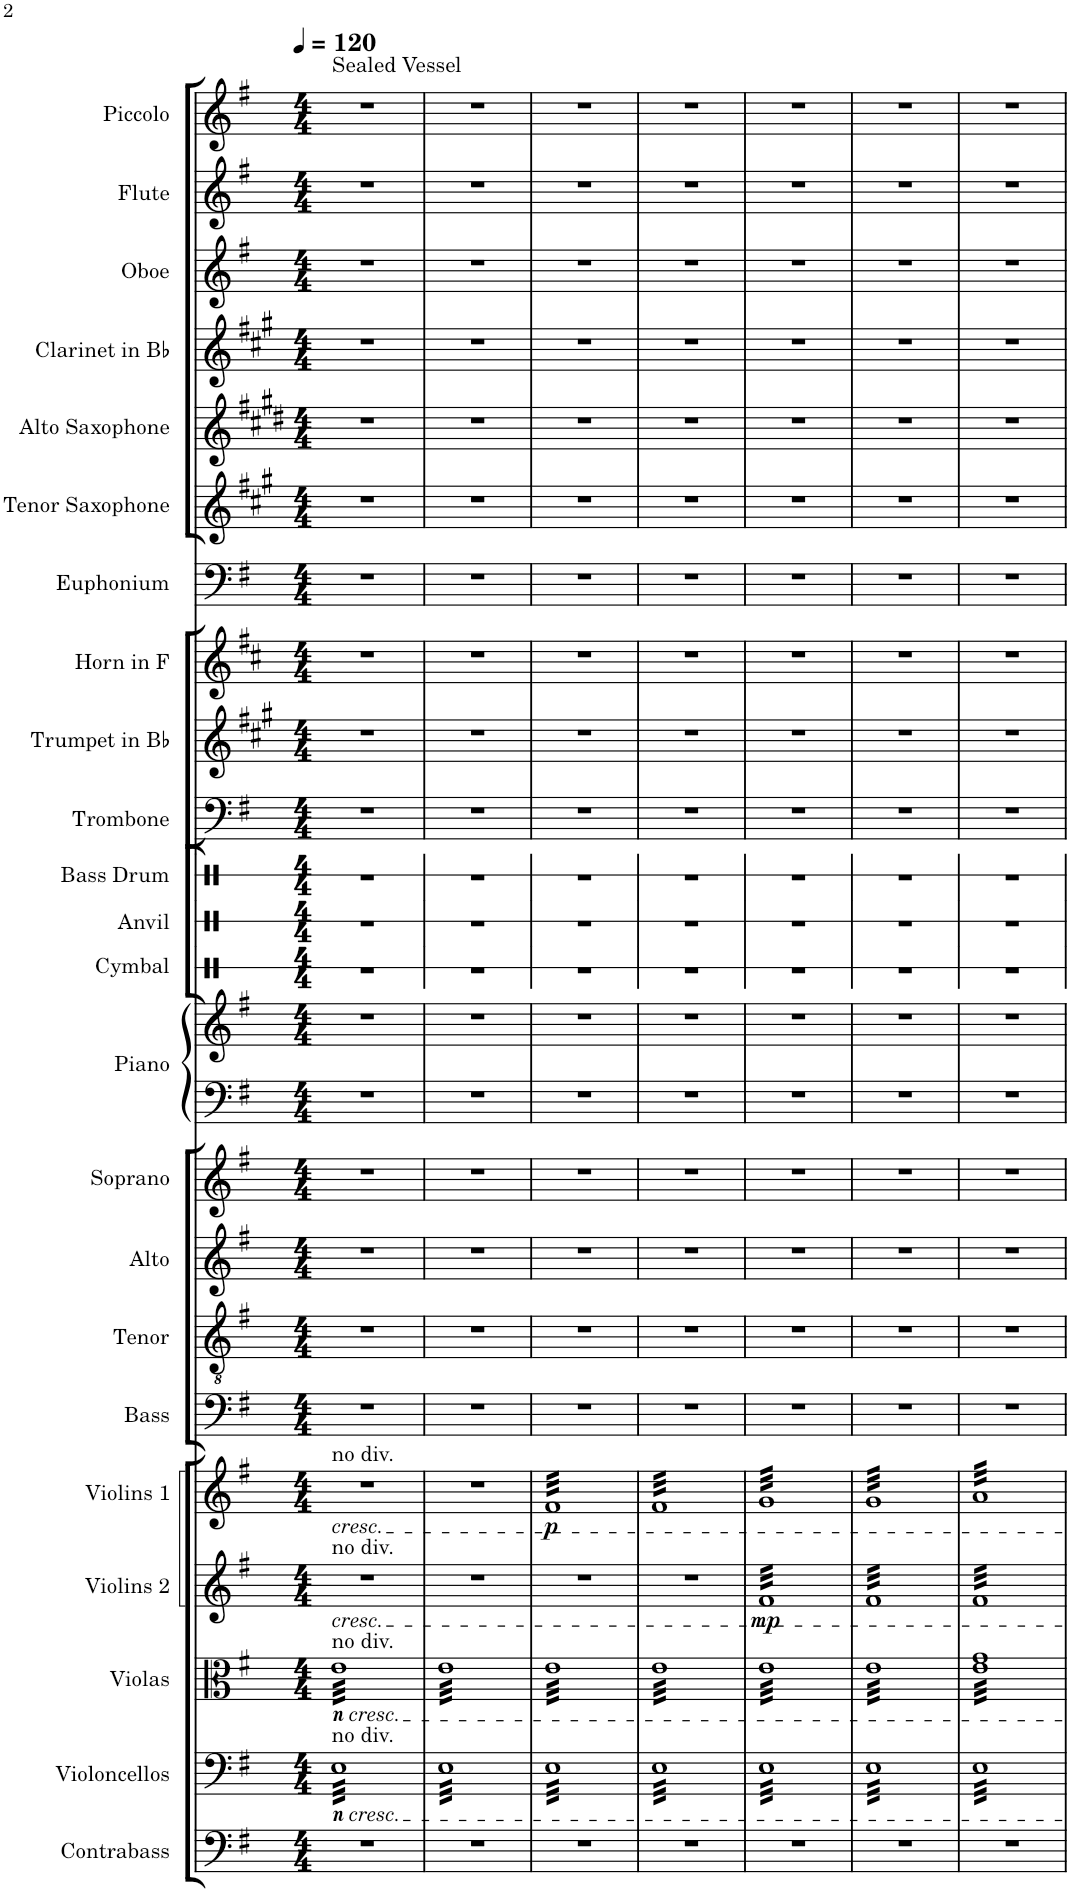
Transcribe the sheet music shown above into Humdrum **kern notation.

**kern	**kern	**dynam	**kern	**dynam	**kern	**dynam	**kern	**dynam	**kern	**kern	**kern	**kern	**kern	**kern	**kern	**kern	**kern	**kern	**kern	**kern	**kern	**kern	**kern	**kern	**kern	**kern	**kern
*part23	*part22	*part22	*part21	*part21	*part20	*part20	*part19	*part19	*part18	*part17	*part16	*part15	*part14	*part14	*part13	*part12	*part11	*part10	*part9	*part8	*part7	*part6	*part5	*part4	*part3	*part2	*part1
*staff24	*staff23	*staff23	*staff22	*staff22	*staff21	*staff21	*staff20	*staff20	*staff19	*staff18	*staff17	*staff16	*staff15	*staff14	*staff13	*staff12	*staff11	*staff10	*staff9	*staff8	*staff7	*staff6	*staff5	*staff4	*staff3	*staff2	*staff1
*I"Contrabass	*I"Violoncellos	*	*I"Violas	*	*I"Violins 2	*	*I"Violins 1	*	*I"Bass	*I"Tenor	*I"Alto	*I"Soprano	*I"Piano	*	*I"Cymbal	*I"Anvil	*I"Bass Drum	*I"Trombone	*I"Trumpet in Bb	*I"Horn in F	*I"Euphonium	*I"Tenor Saxophone	*I"Alto Saxophone	*I"Clarinet in Bb	*I"Oboe	*I"Flute	*I"Piccolo
*I'Cb.	*I'Vcs.	*	*I'Vlas.	*	*I'Vlns. 2	*	*I'Vlns. 1	*	*I'B.	*I'T.	*I'A.	*I'S.	*I'Pno.	*	*I'Cym.	*I'Anv.	*I'BD	*I'Tbn.	*I'Tpt. in Bb	*I'Hn. in F	*I'Euph.	*I'T. Sax.	*I'A. Sax.	*I'Cl. in Bb	*I'Ob.	*I'Fl.	*I'Picc.
*	*	*	*	*	*	*	*	*	*	*	*	*	*	*	*stria1	*stria1	*stria1	*	*	*	*	*	*	*	*	*	*
*clefF4	*clefF4	*	*clefC3	*	*clefG2	*	*clefG2	*	*clefF4	*clefGv2	*clefG2	*clefG2	*clefF4	*clefG2	*clefX	*clefX	*clefX	*clefF4	*clefG2	*clefG2	*clefF4	*clefG2	*clefG2	*clefG2	*clefG2	*clefG2	*clefG2
*Trd7c12	*	*	*	*	*	*	*	*	*	*	*	*	*	*	*	*	*	*	*Trd1c2	*Trd4c7	*	*Trd8c14	*Trd5c9	*Trd1c2	*	*	*Trd-7c-12
*k[f#]	*k[f#]	*	*k[f#]	*	*k[f#]	*	*k[f#]	*	*k[f#]	*k[f#]	*k[f#]	*k[f#]	*k[f#]	*k[f#]	*k[]	*k[]	*k[]	*k[f#]	*k[f#c#g#]	*k[f#c#]	*k[f#]	*k[f#c#g#]	*k[f#c#g#d#]	*k[f#c#g#]	*k[f#]	*k[f#]	*k[f#]
*M4/4	*M4/4	*	*M4/4	*	*M4/4	*	*M4/4	*	*M4/4	*M4/4	*M4/4	*M4/4	*M4/4	*M4/4	*M4/4	*M4/4	*M4/4	*M4/4	*M4/4	*M4/4	*M4/4	*M4/4	*M4/4	*M4/4	*M4/4	*M4/4	*M4/4
*MM120	*MM120	*	*MM120	*	*MM120	*	*MM120	*	*MM120	*MM120	*MM120	*MM120	*MM120	*MM120	*MM120	*MM120	*MM120	*MM120	*MM120	*MM120	*MM120	*MM120	*MM120	*MM120	*MM120	*MM120	*MM120
=1	=1	=1	=1	=1	=1	=1	=1	=1	=1	=1	=1	=1	=1	=1	=1	=1	=1	=1	=1	=1	=1	=1	=1	=1	=1	=1	=1
!	!	!	!	!	!	!	!	!	!	!	!	!	!	!	!	!	!	!	!	!	!	!	!	!	!	!	!LO:TX:a:t=Sealed Vessel
!	!	!	!	!	!	!	!LO:TX:a:t=no div.	!	!	!	!	!	!	!	!	!	!	!	!	!	!	!	!	!	!	!	!
!	!	!	!	!	!	!	!LO:TX:b:i:t=cresc.	!	!	!	!	!	!	!	!	!	!	!	!	!	!	!	!	!	!	!	!
!	!	!	!	!	!LO:TX:a:t=no div.	!	!	!	!	!	!	!	!	!	!	!	!	!	!	!	!	!	!	!	!	!	!
!	!	!	!	!	!LO:TX:b:i:t=cresc.	!	!	!	!	!	!	!	!	!	!	!	!	!	!	!	!	!	!	!	!	!	!
!	!	!	!LO:TX:a:t=no div.	!	!	!	!	!	!	!	!	!	!	!	!	!	!	!	!	!	!	!	!	!	!	!	!
!	!	!	!LO:TX:b:i:t=cresc.	!	!	!	!	!	!	!	!	!	!	!	!	!	!	!	!	!	!	!	!	!	!	!	!
!	!LO:TX:a:t=no div.	!	!	!	!	!	!	!	!	!	!	!	!	!	!	!	!	!	!	!	!	!	!	!	!	!	!
!	!LO:TX:b:i:t=cresc.	!	!	!	!	!	!	!	!	!	!	!	!	!	!	!	!	!	!	!	!	!	!	!	!	!	!
!	!	!LO:DY:b	!	!LO:DY:b	!	!	!	!	!	!	!	!	!	!	!	!	!	!	!	!	!	!	!	!	!	!	!
*	*tremolo	*	*	*	*	*	*	*	*	*	*	*	*	*	*	*	*	*	*	*	*	*	*	*	*	*	*
*	*	*	*tremolo	*	*	*	*	*	*	*	*	*	*	*	*	*	*	*	*	*	*	*	*	*	*	*	*
1r	32ELLL	other-dynamics	32eLLL	other-dynamics	1r	.	1r	.	1r	1r	1r	1r	1r	1r	1r	1r	1r	1r	1r	1r	1r	1r	1r	1r	1r	1r	1r
.	32E	.	32e	.	.	.	.	.	.	.	.	.	.	.	.	.	.	.	.	.	.	.	.	.	.	.	.
.	32E	.	32e	.	.	.	.	.	.	.	.	.	.	.	.	.	.	.	.	.	.	.	.	.	.	.	.
.	32E	.	32e	.	.	.	.	.	.	.	.	.	.	.	.	.	.	.	.	.	.	.	.	.	.	.	.
.	32E	.	32e	.	.	.	.	.	.	.	.	.	.	.	.	.	.	.	.	.	.	.	.	.	.	.	.
.	32E	.	32e	.	.	.	.	.	.	.	.	.	.	.	.	.	.	.	.	.	.	.	.	.	.	.	.
.	32E	.	32e	.	.	.	.	.	.	.	.	.	.	.	.	.	.	.	.	.	.	.	.	.	.	.	.
.	32E	.	32e	.	.	.	.	.	.	.	.	.	.	.	.	.	.	.	.	.	.	.	.	.	.	.	.
.	32E	.	32e	.	.	.	.	.	.	.	.	.	.	.	.	.	.	.	.	.	.	.	.	.	.	.	.
.	32E	.	32e	.	.	.	.	.	.	.	.	.	.	.	.	.	.	.	.	.	.	.	.	.	.	.	.
.	32E	.	32e	.	.	.	.	.	.	.	.	.	.	.	.	.	.	.	.	.	.	.	.	.	.	.	.
.	32E	.	32e	.	.	.	.	.	.	.	.	.	.	.	.	.	.	.	.	.	.	.	.	.	.	.	.
.	32E	.	32e	.	.	.	.	.	.	.	.	.	.	.	.	.	.	.	.	.	.	.	.	.	.	.	.
.	32E	.	32e	.	.	.	.	.	.	.	.	.	.	.	.	.	.	.	.	.	.	.	.	.	.	.	.
.	32E	.	32e	.	.	.	.	.	.	.	.	.	.	.	.	.	.	.	.	.	.	.	.	.	.	.	.
.	32E	.	32e	.	.	.	.	.	.	.	.	.	.	.	.	.	.	.	.	.	.	.	.	.	.	.	.
.	32E	.	32e	.	.	.	.	.	.	.	.	.	.	.	.	.	.	.	.	.	.	.	.	.	.	.	.
.	32E	.	32e	.	.	.	.	.	.	.	.	.	.	.	.	.	.	.	.	.	.	.	.	.	.	.	.
.	32E	.	32e	.	.	.	.	.	.	.	.	.	.	.	.	.	.	.	.	.	.	.	.	.	.	.	.
.	32E	.	32e	.	.	.	.	.	.	.	.	.	.	.	.	.	.	.	.	.	.	.	.	.	.	.	.
.	32E	.	32e	.	.	.	.	.	.	.	.	.	.	.	.	.	.	.	.	.	.	.	.	.	.	.	.
.	32E	.	32e	.	.	.	.	.	.	.	.	.	.	.	.	.	.	.	.	.	.	.	.	.	.	.	.
.	32E	.	32e	.	.	.	.	.	.	.	.	.	.	.	.	.	.	.	.	.	.	.	.	.	.	.	.
.	32E	.	32e	.	.	.	.	.	.	.	.	.	.	.	.	.	.	.	.	.	.	.	.	.	.	.	.
.	32E	.	32e	.	.	.	.	.	.	.	.	.	.	.	.	.	.	.	.	.	.	.	.	.	.	.	.
.	32E	.	32e	.	.	.	.	.	.	.	.	.	.	.	.	.	.	.	.	.	.	.	.	.	.	.	.
.	32E	.	32e	.	.	.	.	.	.	.	.	.	.	.	.	.	.	.	.	.	.	.	.	.	.	.	.
.	32E	.	32e	.	.	.	.	.	.	.	.	.	.	.	.	.	.	.	.	.	.	.	.	.	.	.	.
.	32E	.	32e	.	.	.	.	.	.	.	.	.	.	.	.	.	.	.	.	.	.	.	.	.	.	.	.
.	32E	.	32e	.	.	.	.	.	.	.	.	.	.	.	.	.	.	.	.	.	.	.	.	.	.	.	.
.	32E	.	32e	.	.	.	.	.	.	.	.	.	.	.	.	.	.	.	.	.	.	.	.	.	.	.	.
.	32EJJJ	.	32eJJJ	.	.	.	.	.	.	.	.	.	.	.	.	.	.	.	.	.	.	.	.	.	.	.	.
=2	=2	=2	=2	=2	=2	=2	=2	=2	=2	=2	=2	=2	=2	=2	=2	=2	=2	=2	=2	=2	=2	=2	=2	=2	=2	=2	=2
1r	32ELLL	.	32eLLL	.	1r	.	1r	.	1r	1r	1r	1r	1r	1r	1r	1r	1r	1r	1r	1r	1r	1r	1r	1r	1r	1r	1r
.	32E	.	32e	.	.	.	.	.	.	.	.	.	.	.	.	.	.	.	.	.	.	.	.	.	.	.	.
.	32E	.	32e	.	.	.	.	.	.	.	.	.	.	.	.	.	.	.	.	.	.	.	.	.	.	.	.
.	32E	.	32e	.	.	.	.	.	.	.	.	.	.	.	.	.	.	.	.	.	.	.	.	.	.	.	.
.	32E	.	32e	.	.	.	.	.	.	.	.	.	.	.	.	.	.	.	.	.	.	.	.	.	.	.	.
.	32E	.	32e	.	.	.	.	.	.	.	.	.	.	.	.	.	.	.	.	.	.	.	.	.	.	.	.
.	32E	.	32e	.	.	.	.	.	.	.	.	.	.	.	.	.	.	.	.	.	.	.	.	.	.	.	.
.	32E	.	32e	.	.	.	.	.	.	.	.	.	.	.	.	.	.	.	.	.	.	.	.	.	.	.	.
.	32E	.	32e	.	.	.	.	.	.	.	.	.	.	.	.	.	.	.	.	.	.	.	.	.	.	.	.
.	32E	.	32e	.	.	.	.	.	.	.	.	.	.	.	.	.	.	.	.	.	.	.	.	.	.	.	.
.	32E	.	32e	.	.	.	.	.	.	.	.	.	.	.	.	.	.	.	.	.	.	.	.	.	.	.	.
.	32E	.	32e	.	.	.	.	.	.	.	.	.	.	.	.	.	.	.	.	.	.	.	.	.	.	.	.
.	32E	.	32e	.	.	.	.	.	.	.	.	.	.	.	.	.	.	.	.	.	.	.	.	.	.	.	.
.	32E	.	32e	.	.	.	.	.	.	.	.	.	.	.	.	.	.	.	.	.	.	.	.	.	.	.	.
.	32E	.	32e	.	.	.	.	.	.	.	.	.	.	.	.	.	.	.	.	.	.	.	.	.	.	.	.
.	32E	.	32e	.	.	.	.	.	.	.	.	.	.	.	.	.	.	.	.	.	.	.	.	.	.	.	.
.	32E	.	32e	.	.	.	.	.	.	.	.	.	.	.	.	.	.	.	.	.	.	.	.	.	.	.	.
.	32E	.	32e	.	.	.	.	.	.	.	.	.	.	.	.	.	.	.	.	.	.	.	.	.	.	.	.
.	32E	.	32e	.	.	.	.	.	.	.	.	.	.	.	.	.	.	.	.	.	.	.	.	.	.	.	.
.	32E	.	32e	.	.	.	.	.	.	.	.	.	.	.	.	.	.	.	.	.	.	.	.	.	.	.	.
.	32E	.	32e	.	.	.	.	.	.	.	.	.	.	.	.	.	.	.	.	.	.	.	.	.	.	.	.
.	32E	.	32e	.	.	.	.	.	.	.	.	.	.	.	.	.	.	.	.	.	.	.	.	.	.	.	.
.	32E	.	32e	.	.	.	.	.	.	.	.	.	.	.	.	.	.	.	.	.	.	.	.	.	.	.	.
.	32E	.	32e	.	.	.	.	.	.	.	.	.	.	.	.	.	.	.	.	.	.	.	.	.	.	.	.
.	32E	.	32e	.	.	.	.	.	.	.	.	.	.	.	.	.	.	.	.	.	.	.	.	.	.	.	.
.	32E	.	32e	.	.	.	.	.	.	.	.	.	.	.	.	.	.	.	.	.	.	.	.	.	.	.	.
.	32E	.	32e	.	.	.	.	.	.	.	.	.	.	.	.	.	.	.	.	.	.	.	.	.	.	.	.
.	32E	.	32e	.	.	.	.	.	.	.	.	.	.	.	.	.	.	.	.	.	.	.	.	.	.	.	.
.	32E	.	32e	.	.	.	.	.	.	.	.	.	.	.	.	.	.	.	.	.	.	.	.	.	.	.	.
.	32E	.	32e	.	.	.	.	.	.	.	.	.	.	.	.	.	.	.	.	.	.	.	.	.	.	.	.
.	32E	.	32e	.	.	.	.	.	.	.	.	.	.	.	.	.	.	.	.	.	.	.	.	.	.	.	.
.	32EJJJ	.	32eJJJ	.	.	.	.	.	.	.	.	.	.	.	.	.	.	.	.	.	.	.	.	.	.	.	.
=3	=3	=3	=3	=3	=3	=3	=3	=3	=3	=3	=3	=3	=3	=3	=3	=3	=3	=3	=3	=3	=3	=3	=3	=3	=3	=3	=3
!	!	!	!	!	!	!	!	!LO:DY:b	!	!	!	!	!	!	!	!	!	!	!	!	!	!	!	!	!	!	!
*	*	*	*	*	*	*	*tremolo	*	*	*	*	*	*	*	*	*	*	*	*	*	*	*	*	*	*	*	*
1r	32ELLL	.	32eLLL	.	1r	.	32f#LLL	p	1r	1r	1r	1r	1r	1r	1r	1r	1r	1r	1r	1r	1r	1r	1r	1r	1r	1r	1r
.	32E	.	32e	.	.	.	32f#	.	.	.	.	.	.	.	.	.	.	.	.	.	.	.	.	.	.	.	.
.	32E	.	32e	.	.	.	32f#	.	.	.	.	.	.	.	.	.	.	.	.	.	.	.	.	.	.	.	.
.	32E	.	32e	.	.	.	32f#	.	.	.	.	.	.	.	.	.	.	.	.	.	.	.	.	.	.	.	.
.	32E	.	32e	.	.	.	32f#	.	.	.	.	.	.	.	.	.	.	.	.	.	.	.	.	.	.	.	.
.	32E	.	32e	.	.	.	32f#	.	.	.	.	.	.	.	.	.	.	.	.	.	.	.	.	.	.	.	.
.	32E	.	32e	.	.	.	32f#	.	.	.	.	.	.	.	.	.	.	.	.	.	.	.	.	.	.	.	.
.	32E	.	32e	.	.	.	32f#	.	.	.	.	.	.	.	.	.	.	.	.	.	.	.	.	.	.	.	.
.	32E	.	32e	.	.	.	32f#	.	.	.	.	.	.	.	.	.	.	.	.	.	.	.	.	.	.	.	.
.	32E	.	32e	.	.	.	32f#	.	.	.	.	.	.	.	.	.	.	.	.	.	.	.	.	.	.	.	.
.	32E	.	32e	.	.	.	32f#	.	.	.	.	.	.	.	.	.	.	.	.	.	.	.	.	.	.	.	.
.	32E	.	32e	.	.	.	32f#	.	.	.	.	.	.	.	.	.	.	.	.	.	.	.	.	.	.	.	.
.	32E	.	32e	.	.	.	32f#	.	.	.	.	.	.	.	.	.	.	.	.	.	.	.	.	.	.	.	.
.	32E	.	32e	.	.	.	32f#	.	.	.	.	.	.	.	.	.	.	.	.	.	.	.	.	.	.	.	.
.	32E	.	32e	.	.	.	32f#	.	.	.	.	.	.	.	.	.	.	.	.	.	.	.	.	.	.	.	.
.	32E	.	32e	.	.	.	32f#	.	.	.	.	.	.	.	.	.	.	.	.	.	.	.	.	.	.	.	.
.	32E	.	32e	.	.	.	32f#	.	.	.	.	.	.	.	.	.	.	.	.	.	.	.	.	.	.	.	.
.	32E	.	32e	.	.	.	32f#	.	.	.	.	.	.	.	.	.	.	.	.	.	.	.	.	.	.	.	.
.	32E	.	32e	.	.	.	32f#	.	.	.	.	.	.	.	.	.	.	.	.	.	.	.	.	.	.	.	.
.	32E	.	32e	.	.	.	32f#	.	.	.	.	.	.	.	.	.	.	.	.	.	.	.	.	.	.	.	.
.	32E	.	32e	.	.	.	32f#	.	.	.	.	.	.	.	.	.	.	.	.	.	.	.	.	.	.	.	.
.	32E	.	32e	.	.	.	32f#	.	.	.	.	.	.	.	.	.	.	.	.	.	.	.	.	.	.	.	.
.	32E	.	32e	.	.	.	32f#	.	.	.	.	.	.	.	.	.	.	.	.	.	.	.	.	.	.	.	.
.	32E	.	32e	.	.	.	32f#	.	.	.	.	.	.	.	.	.	.	.	.	.	.	.	.	.	.	.	.
.	32E	.	32e	.	.	.	32f#	.	.	.	.	.	.	.	.	.	.	.	.	.	.	.	.	.	.	.	.
.	32E	.	32e	.	.	.	32f#	.	.	.	.	.	.	.	.	.	.	.	.	.	.	.	.	.	.	.	.
.	32E	.	32e	.	.	.	32f#	.	.	.	.	.	.	.	.	.	.	.	.	.	.	.	.	.	.	.	.
.	32E	.	32e	.	.	.	32f#	.	.	.	.	.	.	.	.	.	.	.	.	.	.	.	.	.	.	.	.
.	32E	.	32e	.	.	.	32f#	.	.	.	.	.	.	.	.	.	.	.	.	.	.	.	.	.	.	.	.
.	32E	.	32e	.	.	.	32f#	.	.	.	.	.	.	.	.	.	.	.	.	.	.	.	.	.	.	.	.
.	32E	.	32e	.	.	.	32f#	.	.	.	.	.	.	.	.	.	.	.	.	.	.	.	.	.	.	.	.
.	32EJJJ	.	32eJJJ	.	.	.	32f#JJJ	.	.	.	.	.	.	.	.	.	.	.	.	.	.	.	.	.	.	.	.
=4	=4	=4	=4	=4	=4	=4	=4	=4	=4	=4	=4	=4	=4	=4	=4	=4	=4	=4	=4	=4	=4	=4	=4	=4	=4	=4	=4
1r	32ELLL	.	32eLLL	.	1r	.	32f#LLL	.	1r	1r	1r	1r	1r	1r	1r	1r	1r	1r	1r	1r	1r	1r	1r	1r	1r	1r	1r
.	32E	.	32e	.	.	.	32f#	.	.	.	.	.	.	.	.	.	.	.	.	.	.	.	.	.	.	.	.
.	32E	.	32e	.	.	.	32f#	.	.	.	.	.	.	.	.	.	.	.	.	.	.	.	.	.	.	.	.
.	32E	.	32e	.	.	.	32f#	.	.	.	.	.	.	.	.	.	.	.	.	.	.	.	.	.	.	.	.
.	32E	.	32e	.	.	.	32f#	.	.	.	.	.	.	.	.	.	.	.	.	.	.	.	.	.	.	.	.
.	32E	.	32e	.	.	.	32f#	.	.	.	.	.	.	.	.	.	.	.	.	.	.	.	.	.	.	.	.
.	32E	.	32e	.	.	.	32f#	.	.	.	.	.	.	.	.	.	.	.	.	.	.	.	.	.	.	.	.
.	32E	.	32e	.	.	.	32f#	.	.	.	.	.	.	.	.	.	.	.	.	.	.	.	.	.	.	.	.
.	32E	.	32e	.	.	.	32f#	.	.	.	.	.	.	.	.	.	.	.	.	.	.	.	.	.	.	.	.
.	32E	.	32e	.	.	.	32f#	.	.	.	.	.	.	.	.	.	.	.	.	.	.	.	.	.	.	.	.
.	32E	.	32e	.	.	.	32f#	.	.	.	.	.	.	.	.	.	.	.	.	.	.	.	.	.	.	.	.
.	32E	.	32e	.	.	.	32f#	.	.	.	.	.	.	.	.	.	.	.	.	.	.	.	.	.	.	.	.
.	32E	.	32e	.	.	.	32f#	.	.	.	.	.	.	.	.	.	.	.	.	.	.	.	.	.	.	.	.
.	32E	.	32e	.	.	.	32f#	.	.	.	.	.	.	.	.	.	.	.	.	.	.	.	.	.	.	.	.
.	32E	.	32e	.	.	.	32f#	.	.	.	.	.	.	.	.	.	.	.	.	.	.	.	.	.	.	.	.
.	32E	.	32e	.	.	.	32f#	.	.	.	.	.	.	.	.	.	.	.	.	.	.	.	.	.	.	.	.
.	32E	.	32e	.	.	.	32f#	.	.	.	.	.	.	.	.	.	.	.	.	.	.	.	.	.	.	.	.
.	32E	.	32e	.	.	.	32f#	.	.	.	.	.	.	.	.	.	.	.	.	.	.	.	.	.	.	.	.
.	32E	.	32e	.	.	.	32f#	.	.	.	.	.	.	.	.	.	.	.	.	.	.	.	.	.	.	.	.
.	32E	.	32e	.	.	.	32f#	.	.	.	.	.	.	.	.	.	.	.	.	.	.	.	.	.	.	.	.
.	32E	.	32e	.	.	.	32f#	.	.	.	.	.	.	.	.	.	.	.	.	.	.	.	.	.	.	.	.
.	32E	.	32e	.	.	.	32f#	.	.	.	.	.	.	.	.	.	.	.	.	.	.	.	.	.	.	.	.
.	32E	.	32e	.	.	.	32f#	.	.	.	.	.	.	.	.	.	.	.	.	.	.	.	.	.	.	.	.
.	32E	.	32e	.	.	.	32f#	.	.	.	.	.	.	.	.	.	.	.	.	.	.	.	.	.	.	.	.
.	32E	.	32e	.	.	.	32f#	.	.	.	.	.	.	.	.	.	.	.	.	.	.	.	.	.	.	.	.
.	32E	.	32e	.	.	.	32f#	.	.	.	.	.	.	.	.	.	.	.	.	.	.	.	.	.	.	.	.
.	32E	.	32e	.	.	.	32f#	.	.	.	.	.	.	.	.	.	.	.	.	.	.	.	.	.	.	.	.
.	32E	.	32e	.	.	.	32f#	.	.	.	.	.	.	.	.	.	.	.	.	.	.	.	.	.	.	.	.
.	32E	.	32e	.	.	.	32f#	.	.	.	.	.	.	.	.	.	.	.	.	.	.	.	.	.	.	.	.
.	32E	.	32e	.	.	.	32f#	.	.	.	.	.	.	.	.	.	.	.	.	.	.	.	.	.	.	.	.
.	32E	.	32e	.	.	.	32f#	.	.	.	.	.	.	.	.	.	.	.	.	.	.	.	.	.	.	.	.
.	32EJJJ	.	32eJJJ	.	.	.	32f#JJJ	.	.	.	.	.	.	.	.	.	.	.	.	.	.	.	.	.	.	.	.
=5	=5	=5	=5	=5	=5	=5	=5	=5	=5	=5	=5	=5	=5	=5	=5	=5	=5	=5	=5	=5	=5	=5	=5	=5	=5	=5	=5
!	!	!	!	!	!	!LO:DY:b	!	!	!	!	!	!	!	!	!	!	!	!	!	!	!	!	!	!	!	!	!
*	*	*	*	*	*tremolo	*	*	*	*	*	*	*	*	*	*	*	*	*	*	*	*	*	*	*	*	*	*
1r	32ELLL	.	32eLLL	.	32f#LLL	mp	32gLLL	.	1r	1r	1r	1r	1r	1r	1r	1r	1r	1r	1r	1r	1r	1r	1r	1r	1r	1r	1r
.	32E	.	32e	.	32f#	.	32g	.	.	.	.	.	.	.	.	.	.	.	.	.	.	.	.	.	.	.	.
.	32E	.	32e	.	32f#	.	32g	.	.	.	.	.	.	.	.	.	.	.	.	.	.	.	.	.	.	.	.
.	32E	.	32e	.	32f#	.	32g	.	.	.	.	.	.	.	.	.	.	.	.	.	.	.	.	.	.	.	.
.	32E	.	32e	.	32f#	.	32g	.	.	.	.	.	.	.	.	.	.	.	.	.	.	.	.	.	.	.	.
.	32E	.	32e	.	32f#	.	32g	.	.	.	.	.	.	.	.	.	.	.	.	.	.	.	.	.	.	.	.
.	32E	.	32e	.	32f#	.	32g	.	.	.	.	.	.	.	.	.	.	.	.	.	.	.	.	.	.	.	.
.	32E	.	32e	.	32f#	.	32g	.	.	.	.	.	.	.	.	.	.	.	.	.	.	.	.	.	.	.	.
.	32E	.	32e	.	32f#	.	32g	.	.	.	.	.	.	.	.	.	.	.	.	.	.	.	.	.	.	.	.
.	32E	.	32e	.	32f#	.	32g	.	.	.	.	.	.	.	.	.	.	.	.	.	.	.	.	.	.	.	.
.	32E	.	32e	.	32f#	.	32g	.	.	.	.	.	.	.	.	.	.	.	.	.	.	.	.	.	.	.	.
.	32E	.	32e	.	32f#	.	32g	.	.	.	.	.	.	.	.	.	.	.	.	.	.	.	.	.	.	.	.
.	32E	.	32e	.	32f#	.	32g	.	.	.	.	.	.	.	.	.	.	.	.	.	.	.	.	.	.	.	.
.	32E	.	32e	.	32f#	.	32g	.	.	.	.	.	.	.	.	.	.	.	.	.	.	.	.	.	.	.	.
.	32E	.	32e	.	32f#	.	32g	.	.	.	.	.	.	.	.	.	.	.	.	.	.	.	.	.	.	.	.
.	32E	.	32e	.	32f#	.	32g	.	.	.	.	.	.	.	.	.	.	.	.	.	.	.	.	.	.	.	.
.	32E	.	32e	.	32f#	.	32g	.	.	.	.	.	.	.	.	.	.	.	.	.	.	.	.	.	.	.	.
.	32E	.	32e	.	32f#	.	32g	.	.	.	.	.	.	.	.	.	.	.	.	.	.	.	.	.	.	.	.
.	32E	.	32e	.	32f#	.	32g	.	.	.	.	.	.	.	.	.	.	.	.	.	.	.	.	.	.	.	.
.	32E	.	32e	.	32f#	.	32g	.	.	.	.	.	.	.	.	.	.	.	.	.	.	.	.	.	.	.	.
.	32E	.	32e	.	32f#	.	32g	.	.	.	.	.	.	.	.	.	.	.	.	.	.	.	.	.	.	.	.
.	32E	.	32e	.	32f#	.	32g	.	.	.	.	.	.	.	.	.	.	.	.	.	.	.	.	.	.	.	.
.	32E	.	32e	.	32f#	.	32g	.	.	.	.	.	.	.	.	.	.	.	.	.	.	.	.	.	.	.	.
.	32E	.	32e	.	32f#	.	32g	.	.	.	.	.	.	.	.	.	.	.	.	.	.	.	.	.	.	.	.
.	32E	.	32e	.	32f#	.	32g	.	.	.	.	.	.	.	.	.	.	.	.	.	.	.	.	.	.	.	.
.	32E	.	32e	.	32f#	.	32g	.	.	.	.	.	.	.	.	.	.	.	.	.	.	.	.	.	.	.	.
.	32E	.	32e	.	32f#	.	32g	.	.	.	.	.	.	.	.	.	.	.	.	.	.	.	.	.	.	.	.
.	32E	.	32e	.	32f#	.	32g	.	.	.	.	.	.	.	.	.	.	.	.	.	.	.	.	.	.	.	.
.	32E	.	32e	.	32f#	.	32g	.	.	.	.	.	.	.	.	.	.	.	.	.	.	.	.	.	.	.	.
.	32E	.	32e	.	32f#	.	32g	.	.	.	.	.	.	.	.	.	.	.	.	.	.	.	.	.	.	.	.
.	32E	.	32e	.	32f#	.	32g	.	.	.	.	.	.	.	.	.	.	.	.	.	.	.	.	.	.	.	.
.	32EJJJ	.	32eJJJ	.	32f#JJJ	.	32gJJJ	.	.	.	.	.	.	.	.	.	.	.	.	.	.	.	.	.	.	.	.
=6	=6	=6	=6	=6	=6	=6	=6	=6	=6	=6	=6	=6	=6	=6	=6	=6	=6	=6	=6	=6	=6	=6	=6	=6	=6	=6	=6
1r	32ELLL	.	32eLLL	.	32f#LLL	.	32gLLL	.	1r	1r	1r	1r	1r	1r	1r	1r	1r	1r	1r	1r	1r	1r	1r	1r	1r	1r	1r
.	32E	.	32e	.	32f#	.	32g	.	.	.	.	.	.	.	.	.	.	.	.	.	.	.	.	.	.	.	.
.	32E	.	32e	.	32f#	.	32g	.	.	.	.	.	.	.	.	.	.	.	.	.	.	.	.	.	.	.	.
.	32E	.	32e	.	32f#	.	32g	.	.	.	.	.	.	.	.	.	.	.	.	.	.	.	.	.	.	.	.
.	32E	.	32e	.	32f#	.	32g	.	.	.	.	.	.	.	.	.	.	.	.	.	.	.	.	.	.	.	.
.	32E	.	32e	.	32f#	.	32g	.	.	.	.	.	.	.	.	.	.	.	.	.	.	.	.	.	.	.	.
.	32E	.	32e	.	32f#	.	32g	.	.	.	.	.	.	.	.	.	.	.	.	.	.	.	.	.	.	.	.
.	32E	.	32e	.	32f#	.	32g	.	.	.	.	.	.	.	.	.	.	.	.	.	.	.	.	.	.	.	.
.	32E	.	32e	.	32f#	.	32g	.	.	.	.	.	.	.	.	.	.	.	.	.	.	.	.	.	.	.	.
.	32E	.	32e	.	32f#	.	32g	.	.	.	.	.	.	.	.	.	.	.	.	.	.	.	.	.	.	.	.
.	32E	.	32e	.	32f#	.	32g	.	.	.	.	.	.	.	.	.	.	.	.	.	.	.	.	.	.	.	.
.	32E	.	32e	.	32f#	.	32g	.	.	.	.	.	.	.	.	.	.	.	.	.	.	.	.	.	.	.	.
.	32E	.	32e	.	32f#	.	32g	.	.	.	.	.	.	.	.	.	.	.	.	.	.	.	.	.	.	.	.
.	32E	.	32e	.	32f#	.	32g	.	.	.	.	.	.	.	.	.	.	.	.	.	.	.	.	.	.	.	.
.	32E	.	32e	.	32f#	.	32g	.	.	.	.	.	.	.	.	.	.	.	.	.	.	.	.	.	.	.	.
.	32E	.	32e	.	32f#	.	32g	.	.	.	.	.	.	.	.	.	.	.	.	.	.	.	.	.	.	.	.
.	32E	.	32e	.	32f#	.	32g	.	.	.	.	.	.	.	.	.	.	.	.	.	.	.	.	.	.	.	.
.	32E	.	32e	.	32f#	.	32g	.	.	.	.	.	.	.	.	.	.	.	.	.	.	.	.	.	.	.	.
.	32E	.	32e	.	32f#	.	32g	.	.	.	.	.	.	.	.	.	.	.	.	.	.	.	.	.	.	.	.
.	32E	.	32e	.	32f#	.	32g	.	.	.	.	.	.	.	.	.	.	.	.	.	.	.	.	.	.	.	.
.	32E	.	32e	.	32f#	.	32g	.	.	.	.	.	.	.	.	.	.	.	.	.	.	.	.	.	.	.	.
.	32E	.	32e	.	32f#	.	32g	.	.	.	.	.	.	.	.	.	.	.	.	.	.	.	.	.	.	.	.
.	32E	.	32e	.	32f#	.	32g	.	.	.	.	.	.	.	.	.	.	.	.	.	.	.	.	.	.	.	.
.	32E	.	32e	.	32f#	.	32g	.	.	.	.	.	.	.	.	.	.	.	.	.	.	.	.	.	.	.	.
.	32E	.	32e	.	32f#	.	32g	.	.	.	.	.	.	.	.	.	.	.	.	.	.	.	.	.	.	.	.
.	32E	.	32e	.	32f#	.	32g	.	.	.	.	.	.	.	.	.	.	.	.	.	.	.	.	.	.	.	.
.	32E	.	32e	.	32f#	.	32g	.	.	.	.	.	.	.	.	.	.	.	.	.	.	.	.	.	.	.	.
.	32E	.	32e	.	32f#	.	32g	.	.	.	.	.	.	.	.	.	.	.	.	.	.	.	.	.	.	.	.
.	32E	.	32e	.	32f#	.	32g	.	.	.	.	.	.	.	.	.	.	.	.	.	.	.	.	.	.	.	.
.	32E	.	32e	.	32f#	.	32g	.	.	.	.	.	.	.	.	.	.	.	.	.	.	.	.	.	.	.	.
.	32E	.	32e	.	32f#	.	32g	.	.	.	.	.	.	.	.	.	.	.	.	.	.	.	.	.	.	.	.
.	32EJJJ	.	32eJJJ	.	32f#JJJ	.	32gJJJ	.	.	.	.	.	.	.	.	.	.	.	.	.	.	.	.	.	.	.	.
=7	=7	=7	=7	=7	=7	=7	=7	=7	=7	=7	=7	=7	=7	=7	=7	=7	=7	=7	=7	=7	=7	=7	=7	=7	=7	=7	=7
1r	32ELLL	.	32e 32gLLL	.	32f#LLL	.	32aLLL	.	1r	1r	1r	1r	1r	1r	1r	1r	1r	1r	1r	1r	1r	1r	1r	1r	1r	1r	1r
.	32E	.	32e 32g	.	32f#	.	32a	.	.	.	.	.	.	.	.	.	.	.	.	.	.	.	.	.	.	.	.
.	32E	.	32e 32g	.	32f#	.	32a	.	.	.	.	.	.	.	.	.	.	.	.	.	.	.	.	.	.	.	.
.	32E	.	32e 32g	.	32f#	.	32a	.	.	.	.	.	.	.	.	.	.	.	.	.	.	.	.	.	.	.	.
.	32E	.	32e 32g	.	32f#	.	32a	.	.	.	.	.	.	.	.	.	.	.	.	.	.	.	.	.	.	.	.
.	32E	.	32e 32g	.	32f#	.	32a	.	.	.	.	.	.	.	.	.	.	.	.	.	.	.	.	.	.	.	.
.	32E	.	32e 32g	.	32f#	.	32a	.	.	.	.	.	.	.	.	.	.	.	.	.	.	.	.	.	.	.	.
.	32E	.	32e 32g	.	32f#	.	32a	.	.	.	.	.	.	.	.	.	.	.	.	.	.	.	.	.	.	.	.
.	32E	.	32e 32g	.	32f#	.	32a	.	.	.	.	.	.	.	.	.	.	.	.	.	.	.	.	.	.	.	.
.	32E	.	32e 32g	.	32f#	.	32a	.	.	.	.	.	.	.	.	.	.	.	.	.	.	.	.	.	.	.	.
.	32E	.	32e 32g	.	32f#	.	32a	.	.	.	.	.	.	.	.	.	.	.	.	.	.	.	.	.	.	.	.
.	32E	.	32e 32g	.	32f#	.	32a	.	.	.	.	.	.	.	.	.	.	.	.	.	.	.	.	.	.	.	.
.	32E	.	32e 32g	.	32f#	.	32a	.	.	.	.	.	.	.	.	.	.	.	.	.	.	.	.	.	.	.	.
.	32E	.	32e 32g	.	32f#	.	32a	.	.	.	.	.	.	.	.	.	.	.	.	.	.	.	.	.	.	.	.
.	32E	.	32e 32g	.	32f#	.	32a	.	.	.	.	.	.	.	.	.	.	.	.	.	.	.	.	.	.	.	.
.	32E	.	32e 32g	.	32f#	.	32a	.	.	.	.	.	.	.	.	.	.	.	.	.	.	.	.	.	.	.	.
.	32E	.	32e 32g	.	32f#	.	32a	.	.	.	.	.	.	.	.	.	.	.	.	.	.	.	.	.	.	.	.
.	32E	.	32e 32g	.	32f#	.	32a	.	.	.	.	.	.	.	.	.	.	.	.	.	.	.	.	.	.	.	.
.	32E	.	32e 32g	.	32f#	.	32a	.	.	.	.	.	.	.	.	.	.	.	.	.	.	.	.	.	.	.	.
.	32E	.	32e 32g	.	32f#	.	32a	.	.	.	.	.	.	.	.	.	.	.	.	.	.	.	.	.	.	.	.
.	32E	.	32e 32g	.	32f#	.	32a	.	.	.	.	.	.	.	.	.	.	.	.	.	.	.	.	.	.	.	.
.	32E	.	32e 32g	.	32f#	.	32a	.	.	.	.	.	.	.	.	.	.	.	.	.	.	.	.	.	.	.	.
.	32E	.	32e 32g	.	32f#	.	32a	.	.	.	.	.	.	.	.	.	.	.	.	.	.	.	.	.	.	.	.
.	32E	.	32e 32g	.	32f#	.	32a	.	.	.	.	.	.	.	.	.	.	.	.	.	.	.	.	.	.	.	.
.	32E	.	32e 32g	.	32f#	.	32a	.	.	.	.	.	.	.	.	.	.	.	.	.	.	.	.	.	.	.	.
.	32E	.	32e 32g	.	32f#	.	32a	.	.	.	.	.	.	.	.	.	.	.	.	.	.	.	.	.	.	.	.
.	32E	.	32e 32g	.	32f#	.	32a	.	.	.	.	.	.	.	.	.	.	.	.	.	.	.	.	.	.	.	.
.	32E	.	32e 32g	.	32f#	.	32a	.	.	.	.	.	.	.	.	.	.	.	.	.	.	.	.	.	.	.	.
.	32E	.	32e 32g	.	32f#	.	32a	.	.	.	.	.	.	.	.	.	.	.	.	.	.	.	.	.	.	.	.
.	32E	.	32e 32g	.	32f#	.	32a	.	.	.	.	.	.	.	.	.	.	.	.	.	.	.	.	.	.	.	.
.	32E	.	32e 32g	.	32f#	.	32a	.	.	.	.	.	.	.	.	.	.	.	.	.	.	.	.	.	.	.	.
.	32EJJJ	.	32e 32gJJJ	.	32f#JJJ	.	32aJJJ	.	.	.	.	.	.	.	.	.	.	.	.	.	.	.	.	.	.	.	.
*	*	*	*	*	*	*	*Xtremolo	*	*	*	*	*	*	*	*	*	*	*	*	*	*	*	*	*	*	*	*
*	*	*	*	*	*Xtremolo	*	*	*	*	*	*	*	*	*	*	*	*	*	*	*	*	*	*	*	*	*	*
*	*	*	*Xtremolo	*	*	*	*	*	*	*	*	*	*	*	*	*	*	*	*	*	*	*	*	*	*	*	*
*	*Xtremolo	*	*	*	*	*	*	*	*	*	*	*	*	*	*	*	*	*	*	*	*	*	*	*	*	*	*
=	=	=	=	=	=	=	=	=	=	=	=	=	=	=	=	=	=	=	=	=	=	=	=	=	=	=	=
*-	*-	*-	*-	*-	*-	*-	*-	*-	*-	*-	*-	*-	*-	*-	*-	*-	*-	*-	*-	*-	*-	*-	*-	*-	*-	*-	*-
